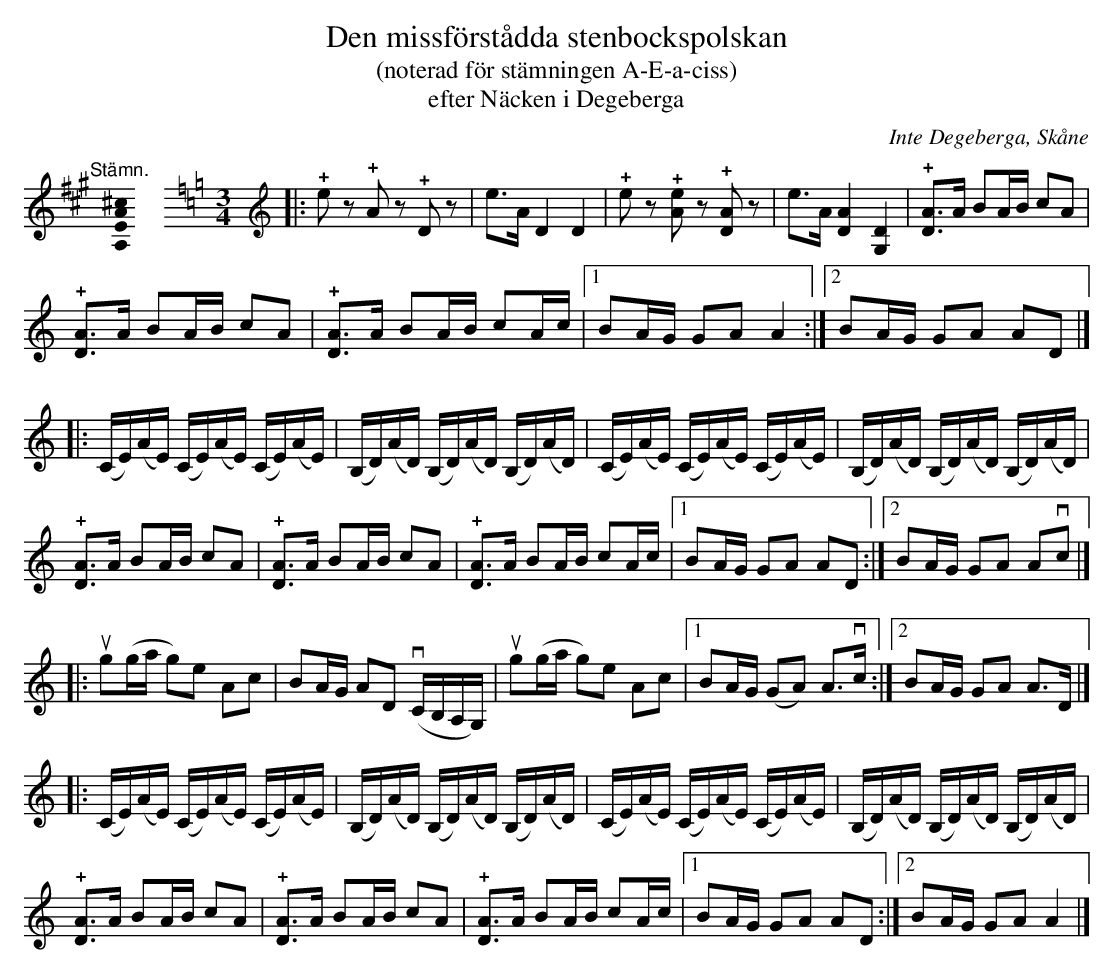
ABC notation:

X:1
T:Den missförstådda stenbockspolskan
T:(noterad för stämningen A-E-a-ciss)
T:efter Näcken i Degeberga
O:Inte Degeberga, Skåne
U:o=+open+
M:none
K:A
"@-20,30 Stämn."[A,EA^c]0 \
[M:3/4]\
[L:1/4]\
[K:C clef=treble]\
[L:1/8]|: !+!ez !+!Az !+!Dz | e>A D2 D2 | !+!ez !+![Ae]z !+![DA]z | e>A [DA]2 [G,D]2 | !+![DA]>A BA/B/ cA |
 !+![DA]>A BA/B/ cA | !+![DA]>A BA/B/ cA/c/ |1 BA/G/ GA A2 :|2 BA/G/ GA AD |]
[L:1/16]|: (CE)(AE) (CE)(AE) (CE)(AE) | (B,D)(AD) (B,D)(AD) (B,D)(AD) | (CE)(AE) (CE)(AE) (CE)(AE) | (B,D)(AD) (B,D)(AD) (B,D)(AD) |
[L:1/8] !+![DA]>A BA/B/ cA | !+![DA]>A BA/B/ cA | !+![DA]>A BA/B/ cA/c/ |1 BA/G/ GA AD :|2 BA/G/ GA Avc |]
[L:1/8] |: ug(g/a/ g)e Ac | BA/G/ AD v(C/B,/A,/G,/) | ug(g/a/ g)e Ac |1 BA/G/ (GA) A>vc :|2 BA/G/ GA A>D |]
[L:1/16]|: (CE)(AE) (CE)(AE) (CE)(AE) | (B,D)(AD) (B,D)(AD) (B,D)(AD) | (CE)(AE) (CE)(AE) (CE)(AE) | (B,D)(AD) (B,D)(AD) (B,D)(AD) |
[L:1/8] !+![DA]>A BA/B/ cA | !+![DA]>A BA/B/ cA | !+![DA]>A BA/B/ cA/c/ |1 BA/G/ GA AD :|2 BA/G/ GA A2 |]
